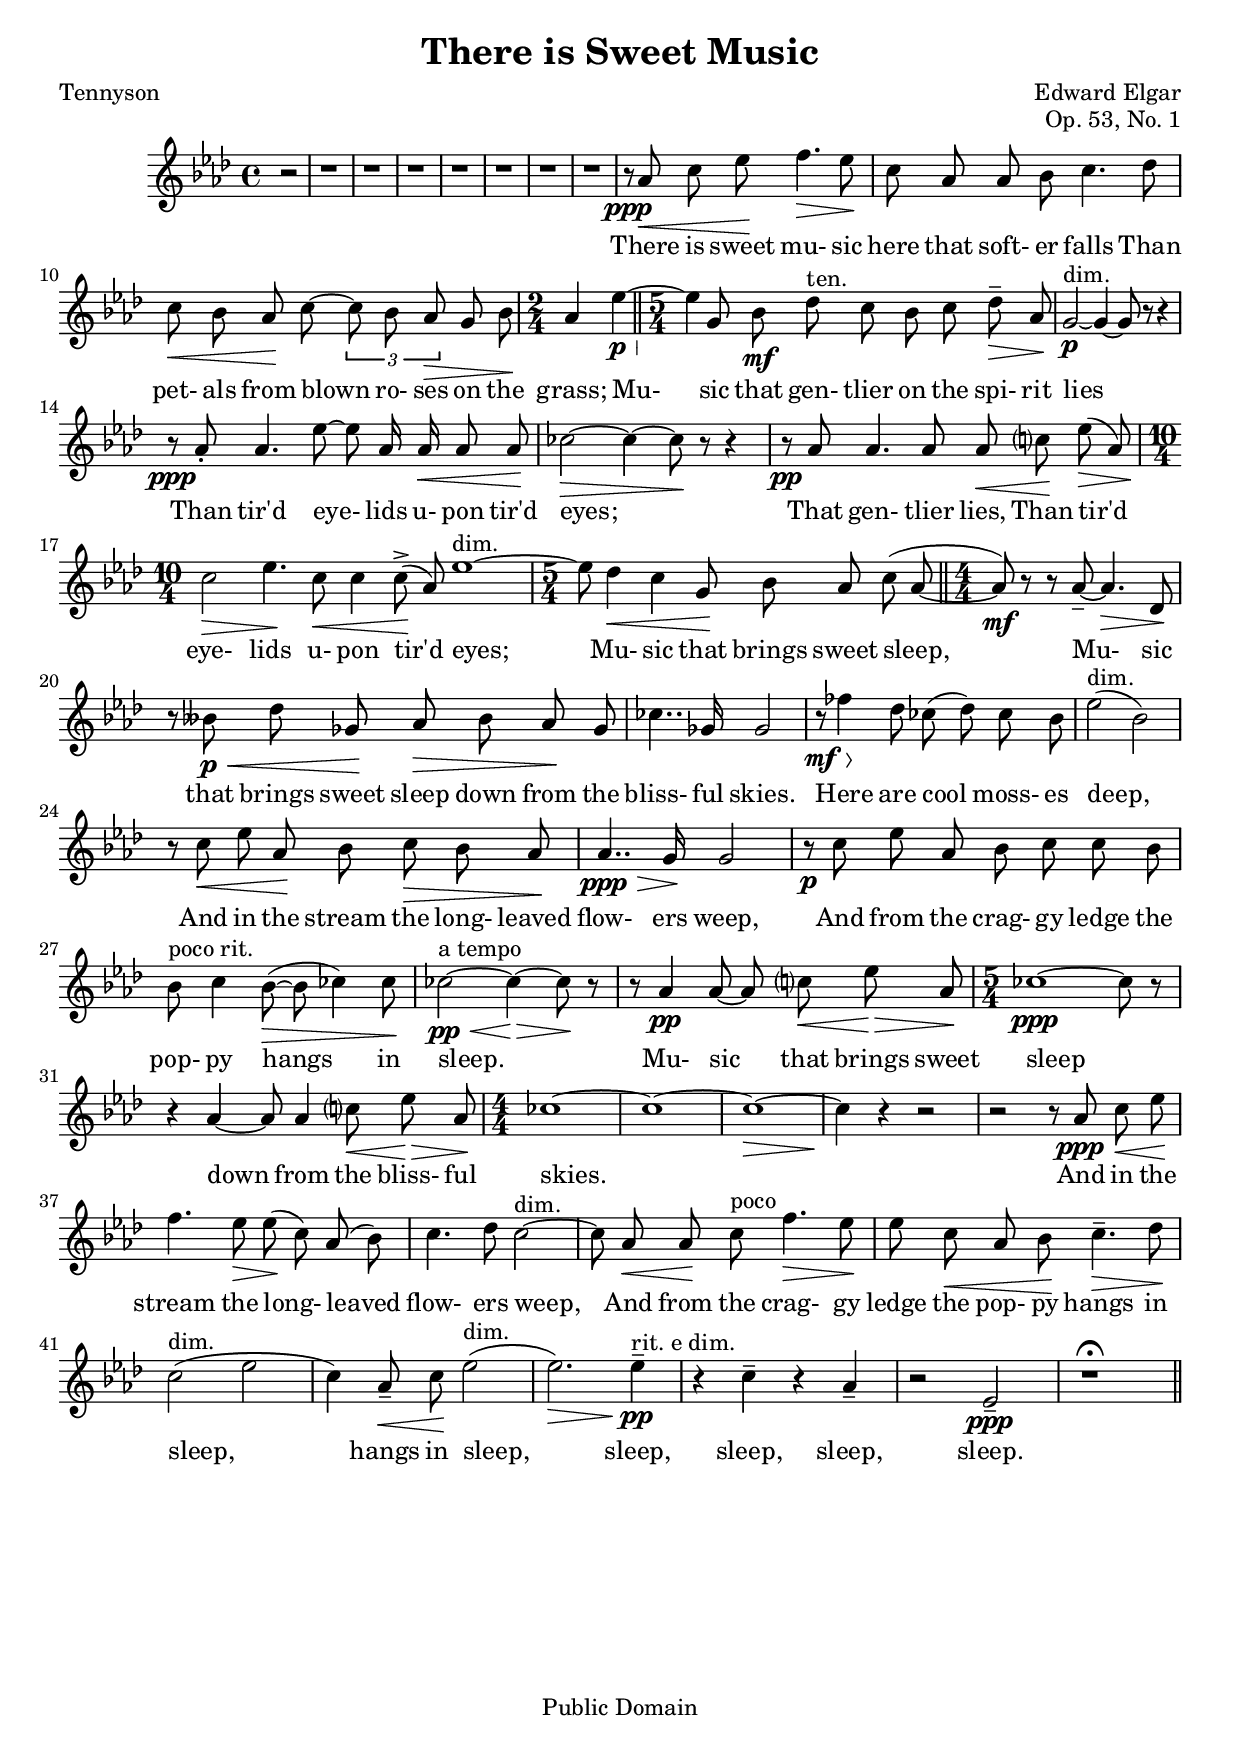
\version "2.16.0"
\include "mutopia-header.ly"

     melody = \relative c'' {
        \clef treble
        \key as \major
        \time 4/4

        \partial 2 r2 r1 r r r r r r r8\ppp as8\< c es\! f4.\> es8\! c as as bes c4. des8 c\< bes as\! c ~ \times 2/3 {c8 bes as\>} g8 bes\!
        \time 2/4
        as4 es' ~ \p\<
        \bar "||"
        \time 5/4
        es\! g,8 bes\mf des^"ten." c bes c des--\> as\! g2 ~ \p^"dim." g4 ~ g8 r r4
        r8\ppp as8-. as4. es'8 ~ es as,16 as\< as8 as\! ces2\> ~ ces4 ~ ces8\! r8 r4
        r8\pp as8 as4. as8 as\< c?\! es\> (as,)
        \time 10/4
        c2\> es4.\! c8\< c4 c8->\! (as) es'1^"dim." ~
        \time 5/4
        es8 des4\< c g8\! bes as c (as ~
        \bar "||"
        \override Staff.TimeSignature #'style = #'()
        \time 4/4
        as)\mf r8 r as-- ~ as4.\> des,8\!
        r8 beses'\p\< des ges,\! as\> beses as\! ges
        ces4.. ges16 ges2
        r8\mf\> fes'4\! des8 ces (des) ces bes
        es2^"dim." (bes)
        r8 c\< es as,\! bes c\> bes as\! as4..\>\ppp g16\! g2
        r8\p c es as, bes c c bes bes^"poco rit." c4 bes8\> ~ (bes ces4) ces8\!
        ces2\pp\<^"a tempo" ~ ces4\!\> ~ ces8\! r8
        r8 as4\pp as8 ~ as c?\< es\!\> as,\!
        \time 5/4
        ces1\ppp ~ ces8 r8
        r4 as4 ~ as8 as4 c?8\< es\!\> as,\!
        \time 4/4
        ces1 ~ ces ~ ces\> ~ ces4\! r4 r2
        r2 r8 as8\ppp c\< es\! f4. es8\> es\! (c) as (bes) c4. des8 c2^"dim." ~ c8 as\< as\! c^"poco" f4.\> es8\!
        es c\< as bes\! c4.--\> des8\!
        c2^"dim." (es2 c4) as8--\< c\! es2^"dim."
       (es2.\>) es4--\!\pp^"rit. e dim."
        r4 c4-- r as-- r2 es2--\ppp r1\fermata
       \bar "||"
     }

     text = \lyricmode {
        There8 is sweet mu-4. sic8 here that soft- er falls4. Than pet- als from blown ro- ses on the grass; Mu- sic that gen- tlier on the spi- rit lies  Than tir'd eye- lids u- pon tir'd eyes; That gen- tlier lies, Than tir'd eye- lids u- pon tir'd eyes; Mu- sic that brings sweet sleep, Mu- sic that brings sweet sleep down from the bliss- ful skies. Here are cool moss- es deep, And in the stream the long- leaved flow- ers weep, And from the crag- gy ledge the pop- py hangs in sleep. Mu- sic that brings sweet sleep down from the bliss- ful skies. And in the stream the long- leaved flow- ers weep, And from the crag- gy ledge the pop- py hangs in sleep, hangs in sleep, sleep, sleep, sleep, sleep.
     }

     \score{
        <<
           \context Voice = one {
              \autoBeamOff
              \melody
           }
           \lyricsto "one" \new Lyrics \text
        >>
        \layout { }

  \midi {
    \tempo 4 = 60
    }


     }
